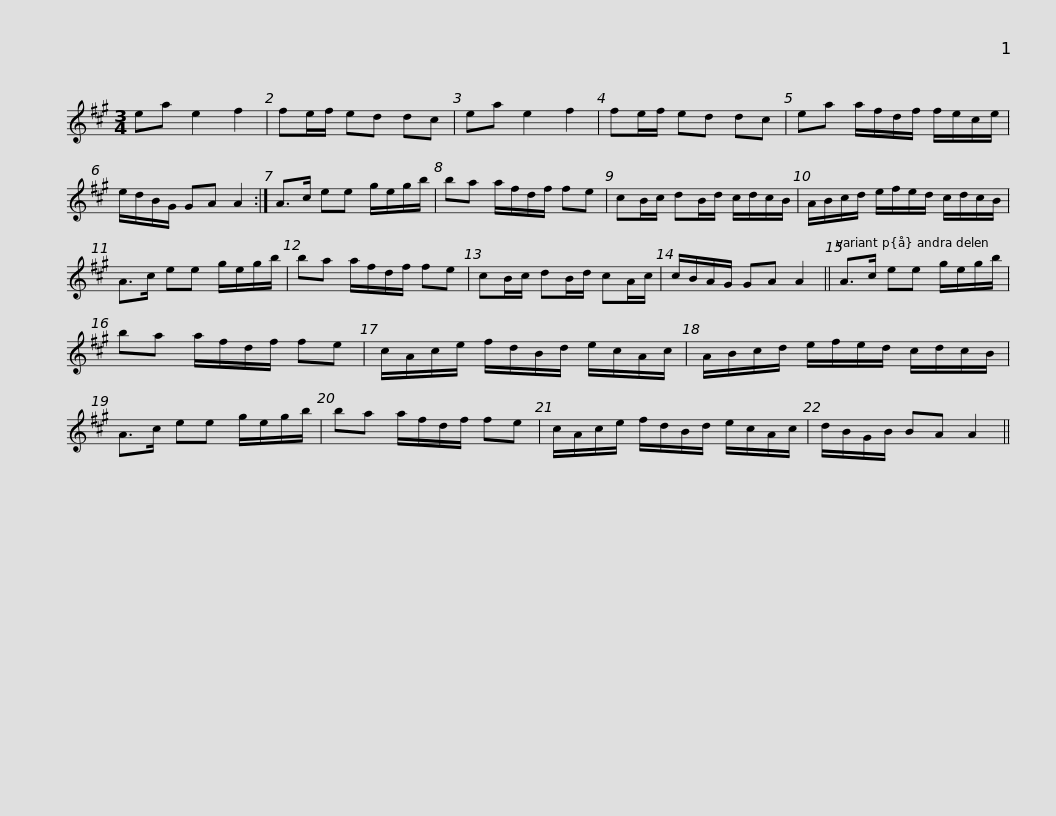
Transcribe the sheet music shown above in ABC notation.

X:1
L:1/8
M:3/4
I:linebreak $
K:A
V:1 treble
V:1
 ea e2 f2 | fe/f/ ed dc | ea e2 f2 | fe/f/ ed dc | ea a/f/d/f/ f/e/c/e/ | %5
 e/d/B/G/ GA A2 :|$ A>c ee g/e/g/b/ | ba a/f/d/f/ fe | cB/c/ dB/d/ c/d/c/B/ | A/B/c/d/ e/f/e/d/ c/d/c/B/ | %10
 A>c ee g/e/g/b/ |$ ba a/f/d/f/ fe | cB/c/ dB/d/ cA/c/ | c/B/A/G/ GA A2 || A>c ee g/e/g/b/ | %15
 ba a/f/d/f/ fe |$ c/A/c/e/ f/d/B/d/ e/c/A/c/ | A/B/c/d/ e/f/e/d/ c/d/c/B/ | A>c ee g/e/g/b/ | ba a/f/d/f/ fe |$ %20
 c/A/c/e/ f/d/B/d/ e/c/A/c/ | d/B/G/B/ BA A2 || %22
